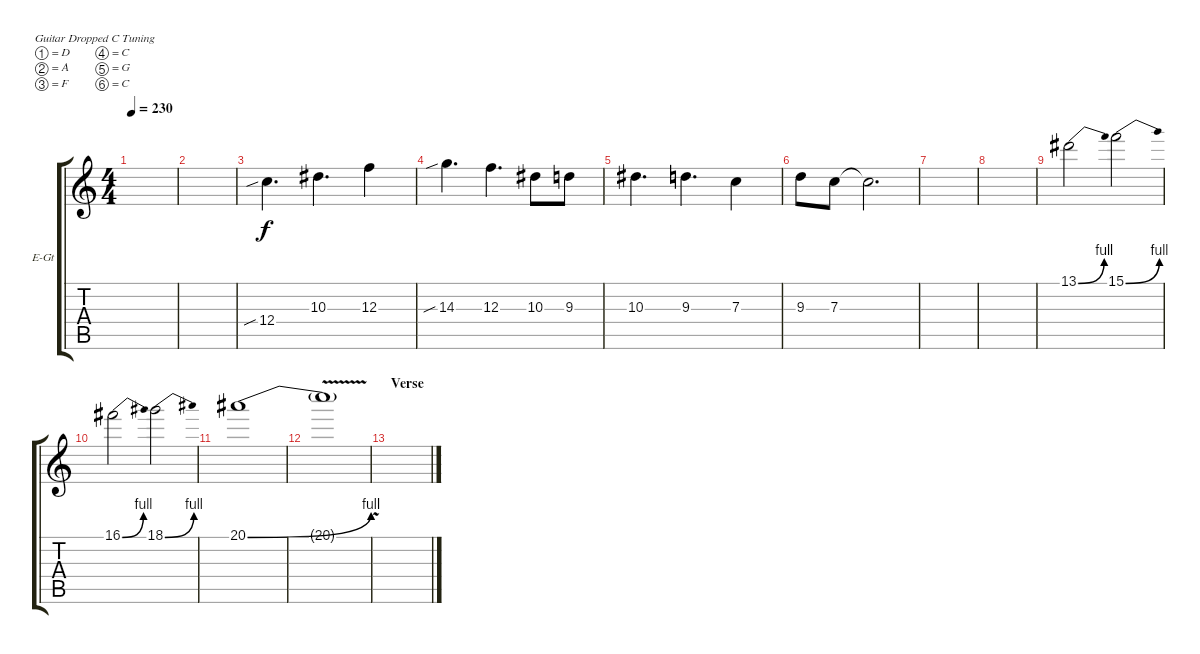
\defaultSystemsLayout 4
\bracketExtendMode groupsimilarinstruments
\firstSystemTrackNameOrientation horizontal
\otherSystemsTrackNameOrientation horizontal
\track ("Electric Guitar" "E-Gt") {instrument distortionguitar}
\staff {score tabs}
\tuning (D4 A3 F3 C3 G2 C2)
\ts (4 4)
\tempo 230
\clef g2
\ks c
|
|
12.4{sib}.4{d} 10.3.4{d} 12.3.4 |
14.3{sib}.4{d} 12.3.4{d} 10.3.8 9.3.8 |
10.3.4{d} 9.3.4{d} 7.3.4 |
9.3.8 7.3.8 7.3{t}.2{d} |
|
|
13.1{be (bend 0 0 15 4)}.2 15.1{be (bend 0 0 15 4)}.2 |
16.1{be (bend 0 0 15 4)}.2 18.1{be (bend 0 0 15 4)}.2 |
20.1{be (bend 0 0 15 4)}.1 |
20.1{v t}.1 |
\section ("" "Verse")
